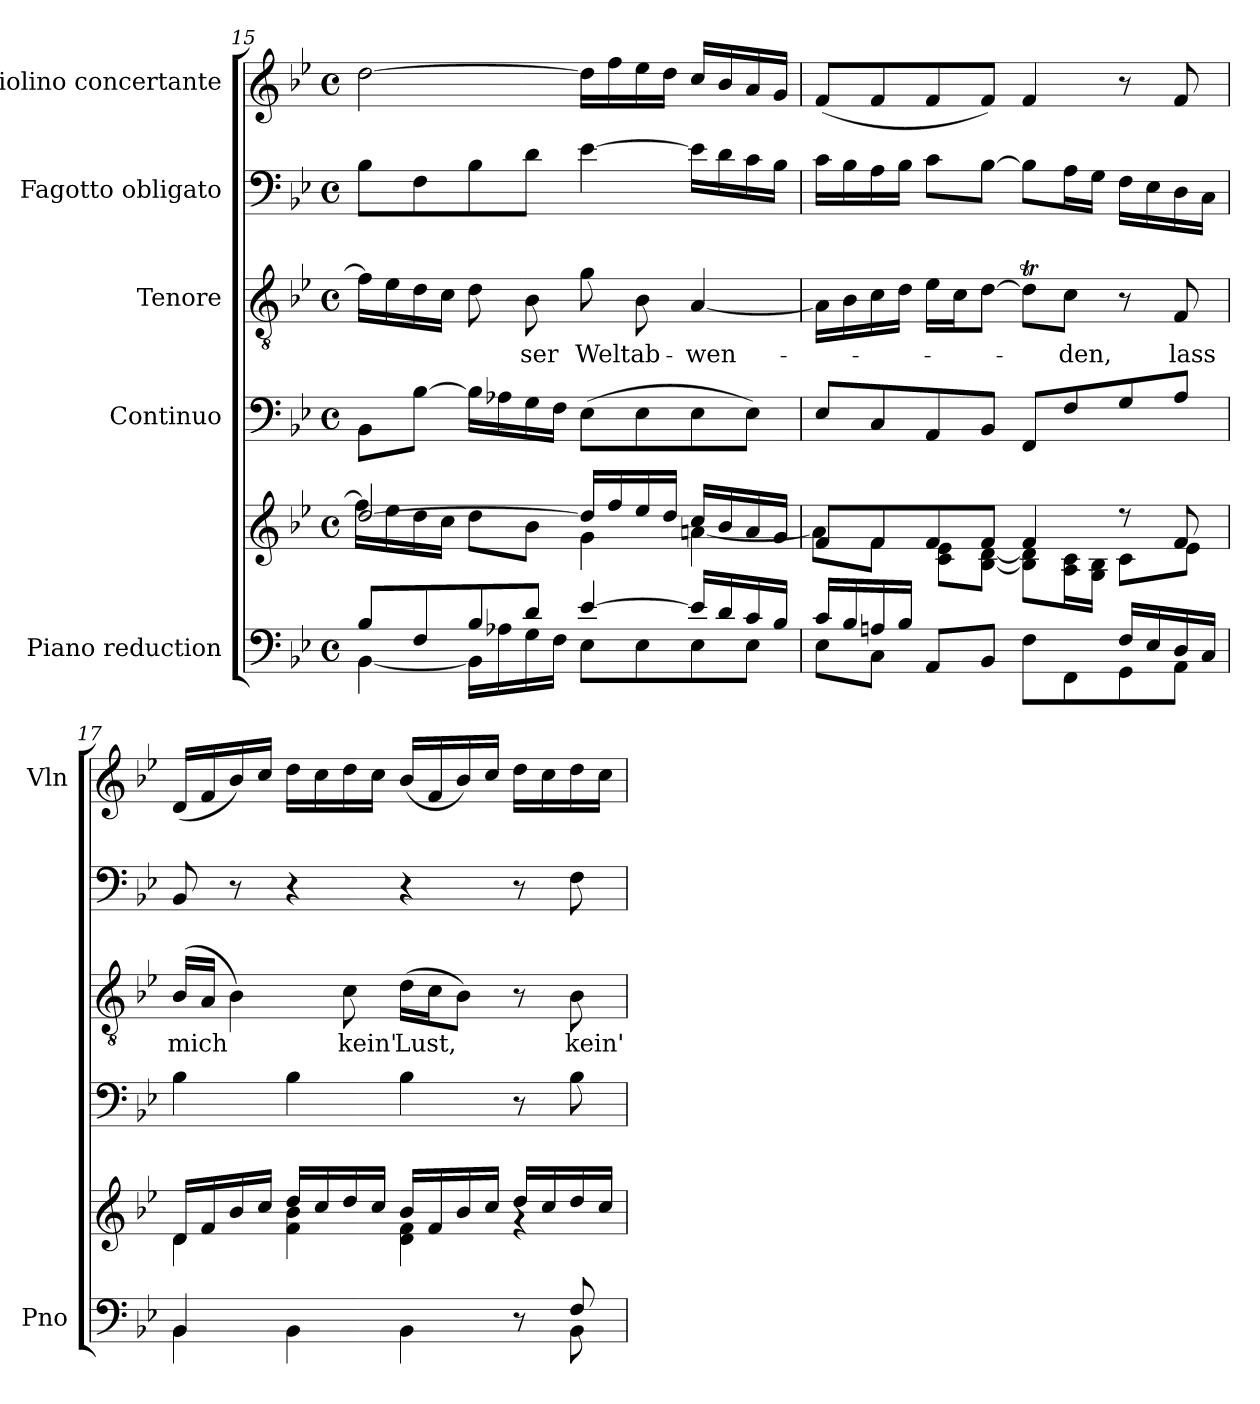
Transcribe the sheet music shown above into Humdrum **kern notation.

**kern	**kern	**kern	**kern	**text	**kern	**kern
*part5	*part5	*part4	*part3	*part3	*part2	*part1
*staff6	*staff5	*staff4	*staff3	*staff3	*staff2	*staff1
*I"Piano reduction	*	*I"Continuo	*I"Tenore	*	*I"Fagotto obligato	*I"Violino concertante
*I'Pno	*	*	*	*	*	*I'Vln
!!LO:LB:g=z
*clefF4	*clefG2	*clefF4	*clefGv2	*	*clefF4	*clefG2
*k[b-e-]	*k[b-e-]	*k[b-e-]	*k[b-e-]	*	*k[b-e-]	*k[b-e-]
*M4/4	*M4/4	*M4/4	*M4/4	*	*M4/4	*M4/4
*met(c)	*met(c)	*met(c)	*met(c)	*	*met(c)	*met(c)
=15	=15	=15	=15	=15	=15	=15
*^	*^	*	*	*	*	*
8B-/L	[4BB-\	[2dd/	16ff\LL]	8BB-\L	16f\LL]	.	8B-\L	[2dd\
.	.	.	16ee-\	.	16e-\	.	.	.
8F/	.	.	16dd\	[8B-\J	16d\	.	8F\	.
.	.	.	16cc\JJ	.	16c\JJ	.	.	.
8B-/	16BB-\LL]	.	8dd\L	16B-\LL]	8d\	.	8B-\	.
.	16A-X\	.	.	16A-X\	.	.	.	.
!	!	!	!	!	!	!LO:LY:b	!	!
8d/J	16G\	.	8b-\J	16G\	8B-\	-ser	8d\J	.
.	16F\JJ	.	.	16F\JJ	.	.	.	.
!	!	!	!	!	!	!LO:LY:b	!	!
[4e-/	8E-\L	16dd/LL]	4g\	(>8E-\L	8g\	Welt	[4e-\	16dd\LL]
.	.	16ff/	.	.	.	.	.	16ff\
!	!	!	!	!	!	!LO:LY:b	!	!
.	8E-\	16ee-/	.	8E-\	8B-\	ab-	.	16ee-\
.	.	16dd/JJ	.	.	.	.	.	16dd\JJ
!	!	!	!	!	!	!LO:LY:b	!	!
16e-/LL]	8E-\	16cc/LL	[4an\	8E-\	[4A/	-wen-	16e-\LL]	16cc/LL
16d/	.	16b-/	.	.	.	.	16d\	16b-/
16c/	8E-\J	16a/	.	8E-\J)	.	.	16c\	16a/
16B-/JJ	.	16g/JJ	.	.	.	.	16B-\JJ	16g/JJ
=16	=16	=16	=16	=16	=16	=16	=16	=16
16c/LL	8E-\L	8f/L	8a\L]	8E-/L	16A\LL]	.	16c\LL	(<8f/L
16B-/	.	.	.	.	16B-\	.	16B-\	.
16An/	8C\J	8f/	8f\J	8C/	16c\	.	16A\	8f/
16B-/JJ	.	.	.	.	16d\JJ	.	16B-\JJ	.
8AA/L	4ryy	8f/	8c\ 8e-\L	8AA/	16e-\LL	.	8c\L	8f/
.	.	.	.	.	16c\J	.	.	.
8BB-/J	.	8f/J	[8B-\ [8d\J	8BB-/J	[8d\J	.	[8B-\J	8f/J)
4ryy	8F\L	4f/	8B-\] 8d\]L	8FF/L	8dt\L]	.	8B-\L]	4f/
!	!	!	!	!	!	!LO:LY:b	!	!
.	8FF\	.	16A\ 16c\L	8F/	8c\J	-den,	16A\L	.
.	.	.	16G\ 16B-\JJ	.	.	.	16G\JJ	.
16F/LL	8GG\	8r	8c\L	8G/	8r	.	16F\LL	8r
16E-/	.	.	.	.	.	.	16E-\	.
!	!	!	!	!	!	!LO:LY:b	!	!
16D/	8AA\J	8f/	8e-\J	8A/J	8F/	lass	16D\	8f/
16C/JJ	.	.	.	.	.	.	16C\JJ	.
=17	=17	=17	=17	=17	=17	=17	=17	=17
!	!	!	!	!	!	!LO:LY:b	!	!
4BB-/	4BB-\	16d/LL	4d\	4B-\	(>16B-/LL	mich	8BB-/	(<16d/LL
.	.	16f/	.	.	16A/JJ	.	.	16f/
.	.	16b-/	.	.	4B-\)	.	8r	16b-/)
.	.	16cc/JJ	.	.	.	.	.	16cc/JJ
4ryy	4BB-\	16dd/LL	4f\ 4b-\	4B-\	.	.	4r	16dd\LL
.	.	16cc/	.	.	.	.	.	16cc\
!	!	!	!	!	!	!LO:LY:b	!	!
.	.	16dd/	.	.	8c\	kein'	.	16dd\
.	.	16cc/JJ	.	.	.	.	.	16cc\JJ
!	!	!	!	!	!	!LO:LY:b	!	!
4ryy	4BB-\	16b-/LL	4d\ 4f\	4B-\	(>16d\LL	Lust,	4r	(<16b-/LL
.	.	16f/	.	.	16c\J	.	.	16f/
.	.	16b-/	.	.	8B-\J)	.	.	16b-/)
.	.	16cc/JJ	.	.	.	.	.	16cc/JJ
8r	8ryy	16dd/LL	4rg	8r	8r	.	8r	16dd\LL
.	.	16cc/	.	.	.	.	.	16cc\
!	!	!	!	!	!	!LO:LY:b	!	!
8F/	8BB-\	16dd/	.	8B-\	8B-\	kein'	8F\	16dd\
.	.	16cc/JJ	.	.	.	.	.	16cc\JJ
*v	*v	*	*	*	*	*	*	*
*	*v	*v	*	*	*	*	*
=	=	=	=	=	=	=
*-	*-	*-	*-	*-	*-	*-
